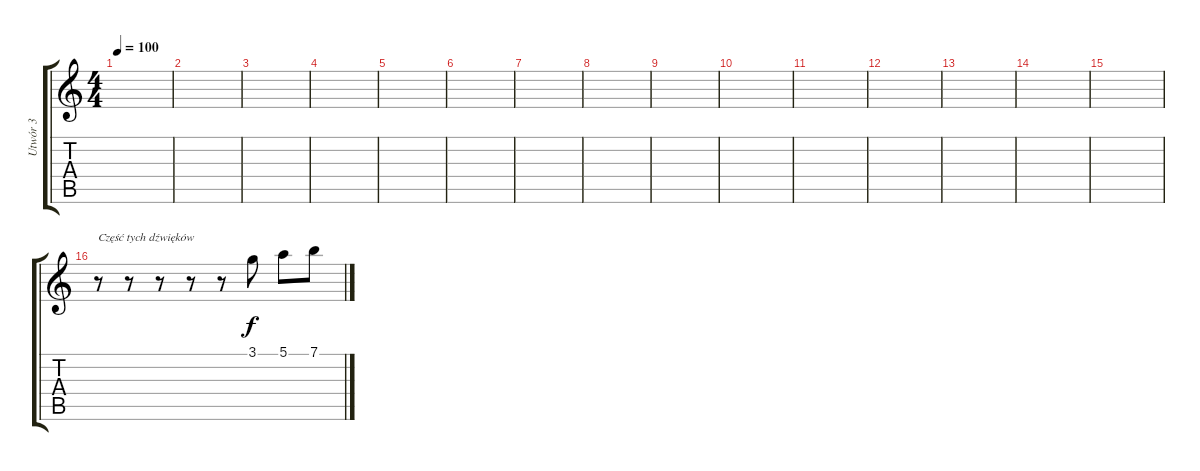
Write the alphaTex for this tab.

\track ("Utwór 3" "Utwór 3") {instrument acousticguitarsteel}
\staff {score tabs}
\tuning (E4 B3 G3 D3 A2 E2) {hide}
\ts (4 4)
\tempo 100
\clef g2
\ks c
|
|
|
|
|
|
|
|
|
|
|
|
|
|
|
r.8{txt "Część tych dźwięków "} r.8 r.8 r.8 r.8 3.1.8 5.1.8 7.1.8
